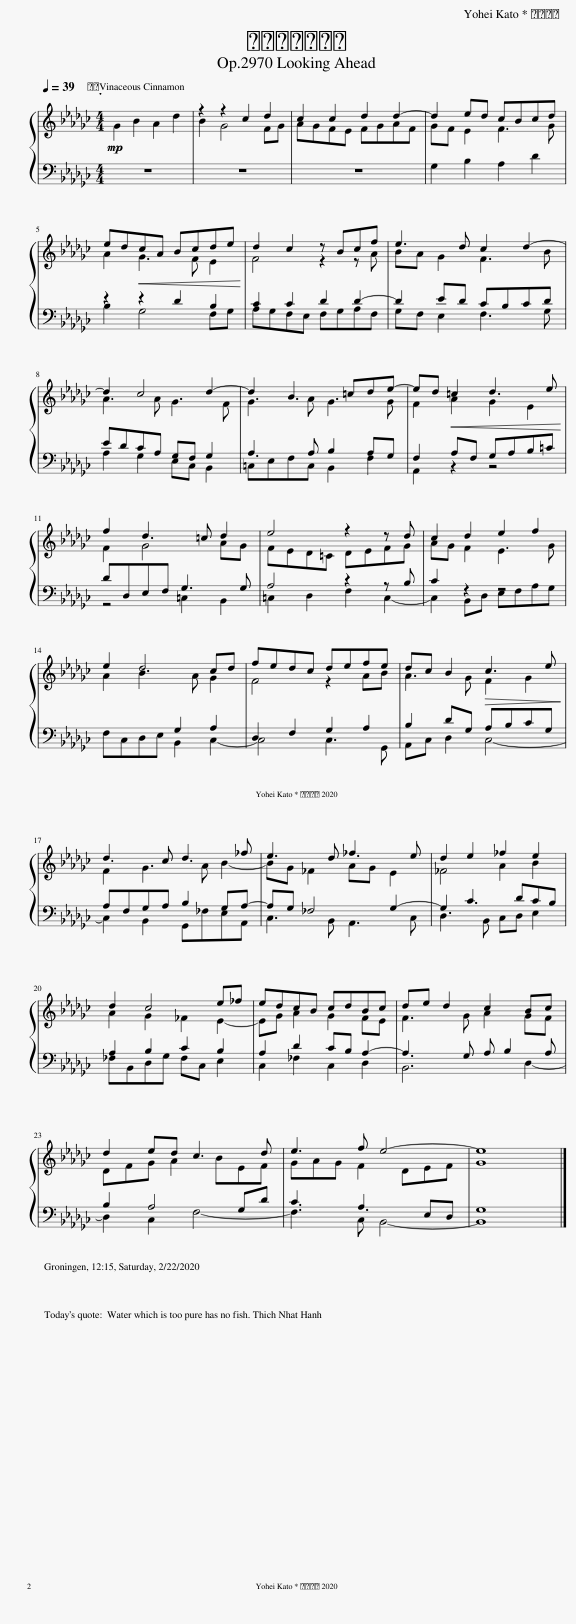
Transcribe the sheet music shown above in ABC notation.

X:1
%%score { ( 1 3 ) | ( 2 4 ) }
L:1/8
Q:1/4=39
M:4/4
I:linebreak $
K:Gb
V:1 treble
V:3 treble
V:2 bass
V:4 bass
V:1
!mp! G2 B2 A2 d2 | B2 G4 FG | AGFE FGAF | GF E2 F3 G |$ A2!<(! G3 F E2!<)! | %5
 F4 z2 z A | BA G2 F3 B |$ A3 A G3 F | G3 A G3 G | F2!<(! A2 G2 E2!<)! |$ %10
 F2 G4 AG | FED=C DEFG | AG F2 E3 G |$ A2 B3 A G2 | F4 z2 AB | %15
 A3 G!>(! F2 G2!>)! |$ F2 G3 A B2- | BG _F2 AG E2 | _F4 A2 B2 |$ A2 G2 _F2 E2- | %20
 EG A2 G2 FE | F3 G A2 GF |$ DFG A2 BEF | GAG F2 DEF | G8 |] %25
V:2
 z8 | z8 | z8 | G,2 B,2 A,2 D2 |$ B,2 G,4 F,G, | %5
 A,G,F,E, F,G,A,F, | G,F, E,2 F,3 G, |$ A,2 G,2 E,C, B,,2 | =C,E,F,C, B,,2 F,2 | A,,2 z2 z4 |$ %10
 z4 =C,2 B,,2 | =C,2 D,2 F,2 C,2- | C,2 B,,D, E,F,A,G, |$ F,C,D,E, B,,2 C,2- | C,4 C,3 G,, | %15
 A,,C, D,2 C,4- |$ C,2 B,,2 G,,_F,E,A,, | C,3 B,, A,,3 C, | D,3 B,, C,D, E,2 |$ _F,B,,D,G, F,C, E,2 | %20
 C,2 _F,2 C,2 D,2 | B,,6 D,2- |$ D,2 C,2 F,4- | F,3 C, B,,4- | B,,8 |] %25
V:3
 x8 | z2 z2 c2 d2 | c2 c2 d2 d2- | d2 ed cBcd |$ edcA Bcde | %5
 d2 c2 z Bcf | e3 d c2 d2- |$ d2 c4 d2- | d2 B3 =cde- | ed =c2 d3 e |$ %10
 f2 d3 =c d2 | e4 z2 z d | c2 d2 e2 f2 |$ e2 d4 cd | fedc defe | %15
 dc B2 c3 e |$ d3 c d3 _f | e3 d _f3 e | d2 e2 _f2 e2 |$ d2 c4 e_f | %20
 edcB cdBc | de d2 c2 Bc |$ d2 ed c3 d | e3 f e4- | e8 |] %25
V:4
 x8 | x8 | x8 | x8 |$ z2 z2 D2 B,2 | %5
 C2 C2 D2 D2- | D2 ED CB,CD |$ EDCA, G,F, G,2 | A,3 A, B,2 A,G, | F,2 A,F, G,A,B,=C |$ %10
 DD,E,F, G,3 G, | A,4 z2 z B, | C2 z2 z4 |$ x4 G,2 A,2 | D,2 F,2 G,2 A,2 | %15
 B,2 DG, A,B,CG, |$ A,F,G,A, B,2 G,A,- | A,G, _F,4 G,2- | G,2 C3 DCB, |$ A,2 B,2 C2 B,2 | %20
 A,2 D2 CB, A,2- | A,3 G, A, B,2 A, |$ B,2 A,4 G,D | C3 A,3 E,D, | G,8 |] %25
